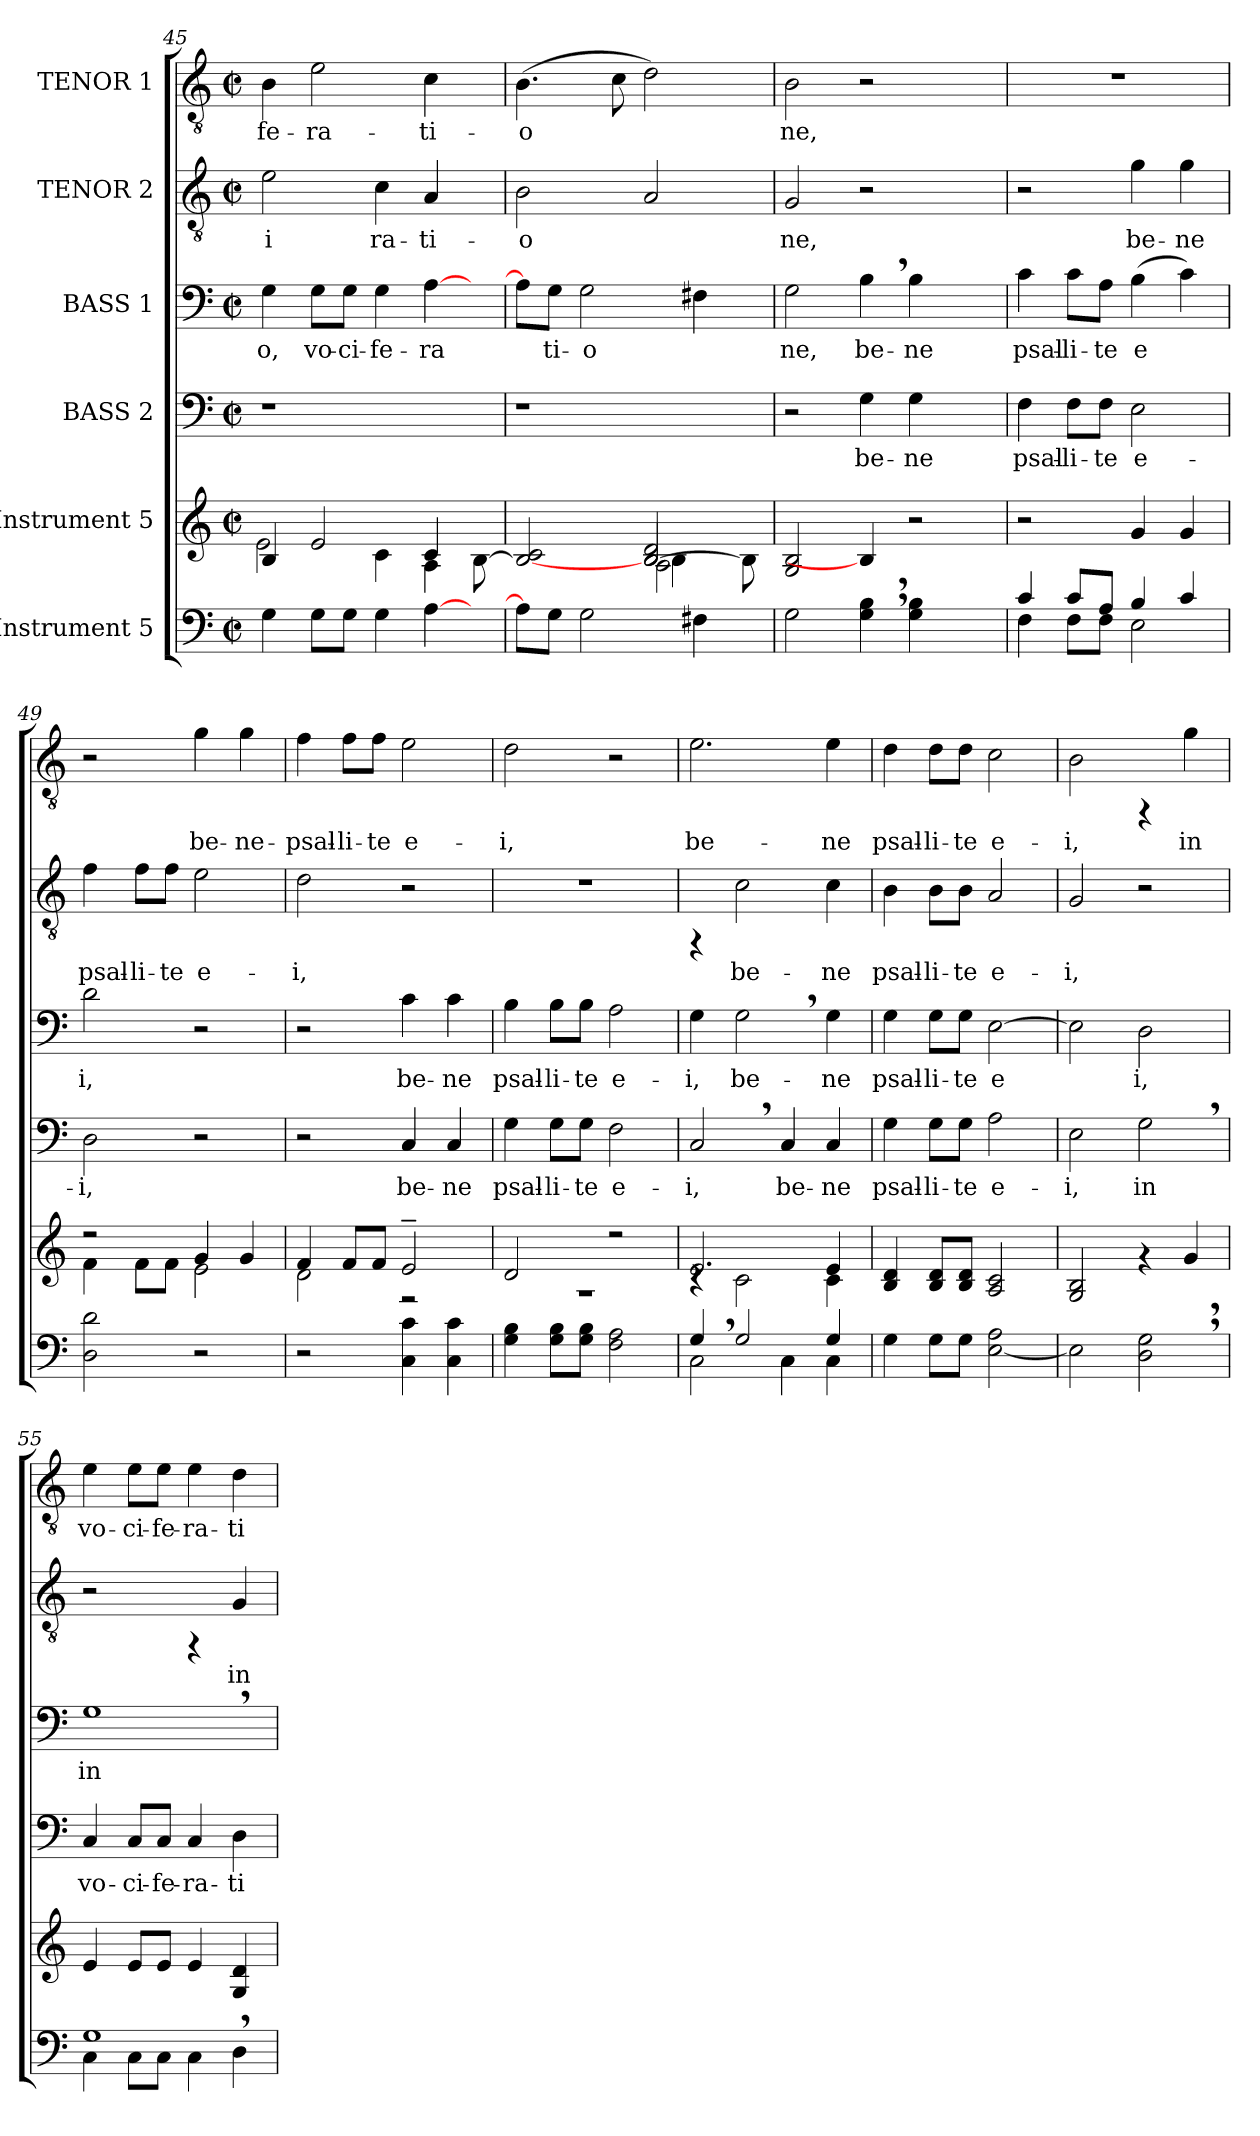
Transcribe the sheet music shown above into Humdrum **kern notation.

**kern	**kern	**kern	**text	**kern	**text	**kern	**text	**kern	**text
*part6	*part5	*part4	*part4	*part3	*part3	*part2	*part2	*part1	*part1
*staff6	*staff5	*staff4	*staff4	*staff3	*staff3	*staff2	*staff2	*staff1	*staff1
*I"Instrument 5	*I"Instrument 5	*I"BASS 2	*	*I"BASS 1	*	*I"TENOR 2	*	*I"TENOR 1	*
*clefF4	*clefG2	*clefF4	*	*clefF4	*	*clefGv2	*	*clefGv2	*
*k[]	*k[]	*k[]	*	*k[]	*	*k[]	*	*k[]	*
*C:	*C:	*C:	*	*C:	*	*C:	*	*C:	*
*M2/2	*M2/2	*M2/2	*	*M2/2	*	*M2/2	*	*M2/2	*
*met(c|)	*met(c|)	*met(c|)	*	*met(c|)	*	*met(c|)	*	*met(c|)	*
=45	=45	=45	=45	=45	=45	=45	=45	=45	=45
*	*^	*	*	*	*	*	*	*	*
!	!	!	!	!	!	!LO:LY:b:cj	!	!LO:LY:b:cj	!	!LO:LY:b:cj
4G\	4B/	2e\	1r	.	4G\	-o,	2e\	-i	4B\	-fe-
!	!	!	!	!	!	!LO:LY:b:cj	!	!	!	!LO:LY:b:cj
8G\L	2e/	.	.	.	8G\L	vo-	.	.	2e\	-ra-
!	!	!	!	!	!	!LO:LY:b:cj	!	!	!	!
8G\J	.	.	.	.	8G\J	-ci-	.	.	.	.
!	!	!	!	!	!	!LO:LY:b:cj	!	!LO:LY:b:cj	!	!
4G\	.	4c\	.	.	4G\	-fe-	4c\	ra-	.	.
!	!	!	!	!	!	!LO:LY:b:cj	!	!LO:LY:b:cj	!	!LO:LY:b:cj
[>4A\	4c/	4A\	.	.	[>4A\	-ra-	4A/	-ti-	4c\	-ti-
8ryy	[>8B\	8ryy	8ryy	.	8ryy	.	8ryy	.	8ryy	.
=46	=46	=46	=46	=46	=46	=46	=46	=46	=46	=46
*	*^	*^	*	*	*	*	*	*	*	*
!	!	!	!	!	!	!	!	!LO:LY:b:cj	!	!LO:LY:b:cj	!	!LO:LY:b:cj
8A\L]	2B\_> 2c/	2ryy	2ryy	2ryy	1r	.	8A\L]	--	2B\	-o-	(>4.B\	-o-
!	!	!	!	!	!	!	!	!LO:LY:b:cj	!	!	!	!
8G\J	.	.	.	.	.	.	8G\J	-ti-	.	.	.	.
!	!	!	!	!	!	!	!	!LO:LY:b:cj	!	!	!	!
2G\	.	.	.	.	.	.	2G\	-o-	.	.	.	.
!	!	!	!	!	!	!	!	!	!	!	!	!LO:LY:b:cj
.	.	.	.	.	.	.	.	.	.	.	8c\	--
!	!	!	!	!	!	!	!	!	!	!LO:LY:b:cj	!	!LO:LY:b:cj
.	[2B/	2d/ 2B/	2A\	4B\	.	.	.	.	2A/	--	2d\)	--
!	!	!	!	!	!	!	!	!LO:LY:b:cj	!	!	!	!
4F#X\	.	.	.	4.ryy	.	.	4F#X\	--	.	.	.	.
8ryy	8B\]	8ryy	8ryy	.	8ryy	.	8ryy	.	8ryy	.	8ryy	.
*	*	*	*v	*v	*	*	*	*	*	*	*	*
!!LO:PB:g=z
=47	=47	=47	=47	=47	=47	=47	=47	=47	=47	=47	=47
!	!	!	!	!	!	!	!LO:LY:b:cj	!	!LO:LY:b:cj	!	!LO:LY:b:cj
*	*v	*v	*v	*	*	*	*	*	*	*	*
2G\	2G/ 2B/	2r	.	2G\	-ne,	2G/	-ne,	2B\	-ne,
!	!	!	!LO:LY:b:cj	!	!LO:LY:b:cj	!	!	!	!
4B\,> 4G\,>	4B/]	4G\	be-	4B,>\	be-	2r	.	2r	.
!	!	!	!LO:LY:b:cj	!	!LO:LY:b:cj	!	!	!	!
4G\ 4B\	2r	4G\	-ne	4B\	-ne	.	.	.	.
4ryy	.	4ryy	.	4ryy	.	4ryy	.	4ryy	.
=48	=48	=48	=48	=48	=48	=48	=48	=48	=48
*^	*	*	*	*	*	*	*	*	*
!	!	!	!	!LO:LY:b:cj	!	!LO:LY:b:cj	!	!	!	!
4c/	4F\	2r	4F\	psal-	4c\	psal-	2r	.	1r	.
!	!	!	!	!LO:LY:b:cj	!	!LO:LY:b:cj	!	!	!	!
8c/L	8F\L	.	8F\L	-li-	8c\L	-li-	.	.	.	.
!	!	!	!	!LO:LY:b:cj	!	!LO:LY:b:cj	!	!	!	!
8A/J	8F\J	.	8F\J	-te	8A\J	-te	.	.	.	.
!	!	!	!	!LO:LY:b:cj	!	!LO:LY:b:cj	!	!LO:LY:b:cj	!	!
4B/	2E\	4g/	2E\	e-	(>4B\	e-	4g\	be-	.	.
!	!	!	!	!	!	!LO:LY:b:cj	!	!LO:LY:b:cj	!	!
4c/	.	4g/	.	.	4c\)	--	4g\	-ne	.	.
*v	*v	*	*	*	*	*	*	*	*	*
=49	=49	=49	=49	=49	=49	=49	=49	=49	=49
*	*^	*	*	*	*	*	*	*	*
!	!	!	!	!LO:LY:b:cj	!	!LO:LY:b:cj	!	!LO:LY:b:cj	!	!
2D\ 2d\	2r	4f\	2D\	-i,	2d\	-i,	4f\	psal-	2r	.
!	!	!	!	!	!	!	!	!LO:LY:b:cj	!	!
.	.	8f\L	.	.	.	.	8f\L	-li-	.	.
!	!	!	!	!	!	!	!	!LO:LY:b:cj	!	!
.	.	8f\J	.	.	.	.	8f\J	-te	.	.
!	!	!	!	!	!	!	!	!LO:LY:b:cj	!	!LO:LY:b:cj
2r	4g/	2e\	2r	.	2r	.	2e\	e-	4g\	be-
!	!	!	!	!	!	!	!	!	!	!LO:LY:b:cj
.	4g/	.	.	.	.	.	.	.	4g\	-ne-
=50	=50	=50	=50	=50	=50	=50	=50	=50	=50	=50
!	!	!	!	!	!	!	!	!LO:LY:b:cj	!	!LO:LY:b:cj
2r	4f/	2d\	2r	.	2r	.	2d\	-i,	4f\	-psal-
!	!	!	!	!	!	!	!	!	!	!LO:LY:b:cj
.	8f/L	.	.	.	.	.	.	.	8f\L	-li-
!	!	!	!	!	!	!	!	!	!	!LO:LY:b:cj
.	8f/J	.	.	.	.	.	.	.	8f\J	-te
!	!	!	!	!LO:LY:b:cj	!	!LO:LY:b:cj	!	!	!	!LO:LY:b:cj
4c\ 4C\	2e~</	2r	4C/	be-	4c\	be-	2r	.	2e\	e-
!	!	!	!	!LO:LY:b:cj	!	!LO:LY:b:cj	!	!	!	!
4C\ 4c\	.	.	4C/	-ne	4c\	-ne	.	.	.	.
=51	=51	=51	=51	=51	=51	=51	=51	=51	=51	=51
!	!	!	!	!LO:LY:b:cj	!	!LO:LY:b:cj	!	!	!	!LO:LY:b:cj
4B\ 4G\	2d/	1r	4G\	psal-	4B\	psal-	1r	.	2d\	-i,
!	!	!	!	!LO:LY:b:cj	!	!LO:LY:b:cj	!	!	!	!
8G\ 8B\L	.	.	8G\L	-li-	8B\L	-li-	.	.	.	.
!	!	!	!	!LO:LY:b:cj	!	!LO:LY:b:cj	!	!	!	!
8B\ 8G\J	.	.	8G\J	-te	8B\J	-te	.	.	.	.
!	!	!	!	!LO:LY:b:cj	!	!LO:LY:b:cj	!	!	!	!
2A\ 2F\	2r	.	2F\	e-	2A\	e-	.	.	2r	.
=52	=52	=52	=52	=52	=52	=52	=52	=52	=52	=52
*^	*	*	*	*	*	*	*	*	*	*
!	!	!	!	!	!LO:LY:b:cj	!	!LO:LY:b:cj	!	!	!	!LO:LY:b:cj
4G,>/	2C\	2.e/	4rB	2C,>/	-i,	4G\	-i,	4rFF	.	2.e\	be-
!	!	!	!	!	!	!	!LO:LY:b:cj	!	!LO:LY:b:cj	!	!
2G/	.	.	2c\	.	.	2G,>\	be-	2c\	be-	.	.
!	!	!	!	!	!LO:LY:b:cj	!	!	!	!	!	!
.	4C\	.	.	4C/	be-	.	.	.	.	.	.
!	!	!	!	!	!LO:LY:b:cj	!	!LO:LY:b:cj	!	!LO:LY:b:cj	!	!LO:LY:b:cj
4G/	4C\	4e/	4c\	4C/	-ne	4G\	-ne	4c\	-ne	4e\	-ne
=53	=53	=53	=53	=53	=53	=53	=53	=53	=53	=53	=53
!	!	!	!	!	!LO:LY:b:cj	!	!LO:LY:b:cj	!	!LO:LY:b:cj	!	!LO:LY:b:cj
*v	*v	*	*	*	*	*	*	*	*	*	*
*	*v	*v	*	*	*	*	*	*	*	*
4G\	4B/ 4d/	4G\	psal-	4G\	psal-	4B\	psal-	4d\	psal-
!	!	!	!LO:LY:b:cj	!	!LO:LY:b:cj	!	!LO:LY:b:cj	!	!LO:LY:b:cj
8G\L	8B/ 8d/L	8G\L	-li-	8G\L	-li-	8B\L	-li-	8d\L	-li-
!	!	!	!LO:LY:b:cj	!	!LO:LY:b:cj	!	!LO:LY:b:cj	!	!LO:LY:b:cj
8G\J	8B/ 8d/J	8G\J	-te	8G\J	-te	8B\J	-te	8d\J	-te
!	!	!	!LO:LY:b:cj	!	!LO:LY:b:cj	!	!LO:LY:b:cj	!	!LO:LY:b:cj
2A\ [<2E\	2c/ 2A/	2A\	e-	[<2E\	e-	2A/	e-	2c\	e-
!!LO:PB:g=z
=54	=54	=54	=54	=54	=54	=54	=54	=54	=54
!	!	!	!LO:LY:b:cj	!	!LO:LY:b:cj	!	!LO:LY:b:cj	!	!LO:LY:b:cj
2E\]	2G/ 2B/	2E\	-i,	2E\]	--	2G/	-i,	2B\	-i,
!	!	!	!LO:LY:b:cj	!	!LO:LY:b:cj	!	!	!	!
2D\,> 2G\,>	4rf	2G,>\	in	2D\	-i,	2r	.	4rFF	.
!	!	!	!	!	!	!	!	!	!LO:LY:b:cj
.	4g/	.	.	.	.	.	.	4g\	in
=55	=55	=55	=55	=55	=55	=55	=55	=55	=55
*^	*	*	*	*	*	*	*	*	*
!	!	!	!	!LO:LY:b:cj	!	!LO:LY:b:cj	!	!	!	!LO:LY:b:cj
1G,>	4C\	4e/	4C/	vo-	1G,>	in	2r	.	4e\	vo-
!	!	!	!	!LO:LY:b:cj	!	!	!	!	!	!LO:LY:b:cj
.	8C\L	8e/L	8C/L	-ci-	.	.	.	.	8e\L	-ci-
!	!	!	!	!LO:LY:b:cj	!	!	!	!	!	!LO:LY:b:cj
.	8C\J	8e/J	8C/J	-fe-	.	.	.	.	8e\J	-fe-
!	!	!	!	!LO:LY:b:cj	!	!	!	!	!	!LO:LY:b:cj
.	4C\	4e/	4C/	-ra-	.	.	4rFF	.	4e\	-ra-
!	!	!	!	!LO:LY:b:cj	!	!	!	!LO:LY:b:cj	!	!LO:LY:b:cj
.	4D\	4d/ 4G/	4D\	-ti	.	.	4G/	in	4d\	-ti-
*v	*v	*	*	*	*	*	*	*	*	*
=	=	=	=	=	=	=	=	=	=
*-	*-	*-	*-	*-	*-	*-	*-	*-	*-
